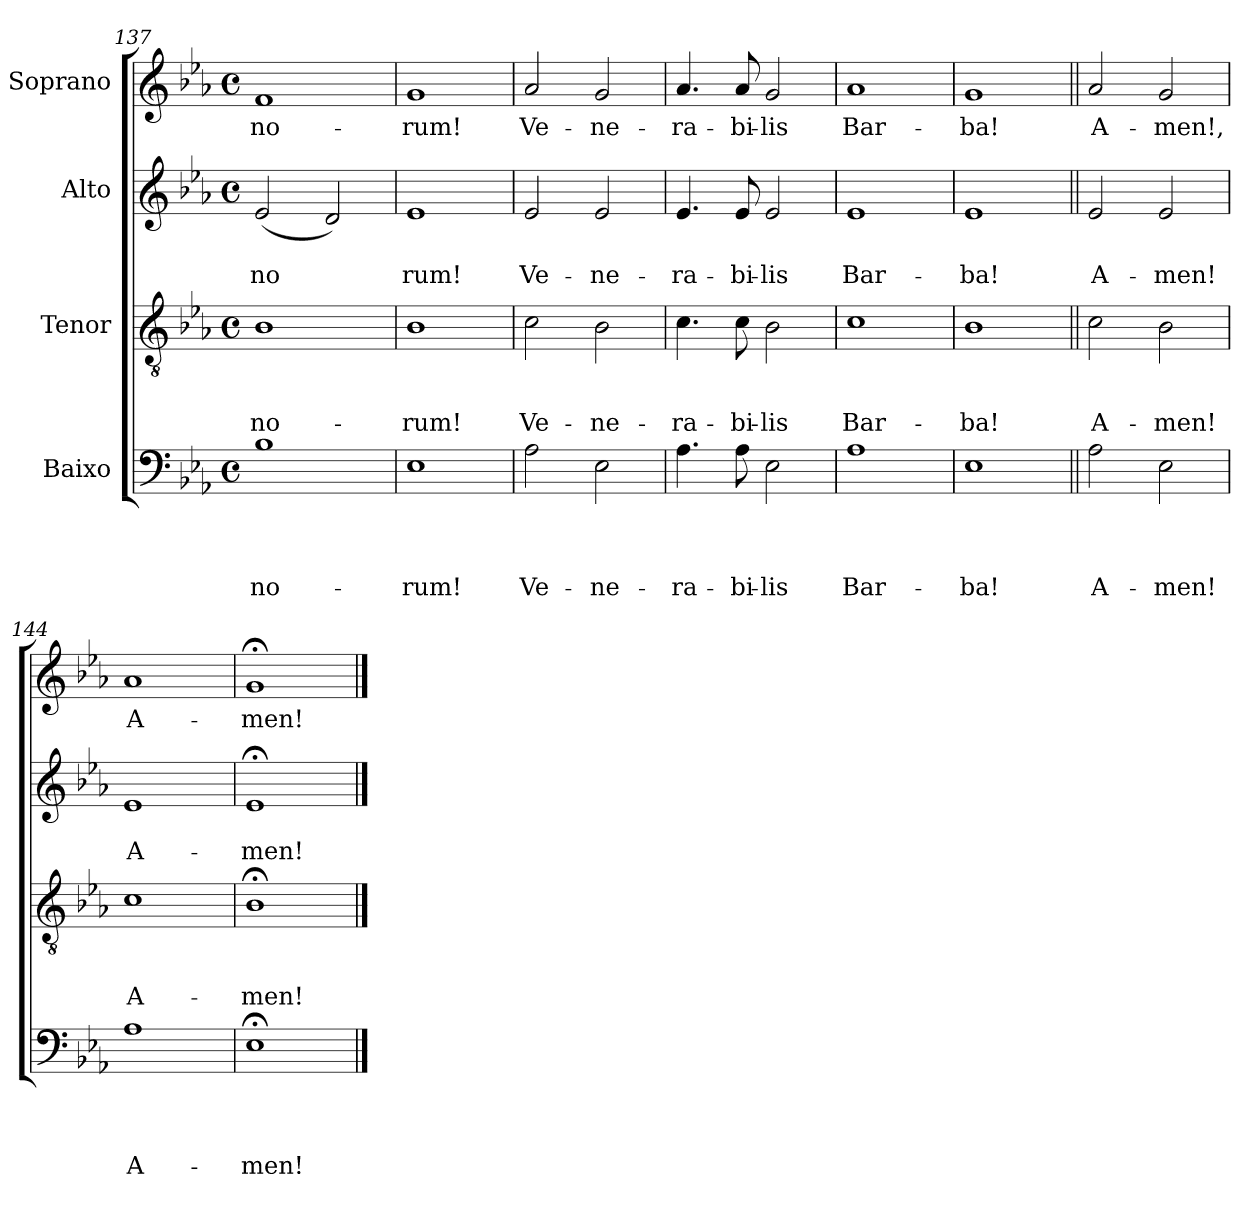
**kern	**text	**text	**text	**text	**kern	**text	**text	**text	**kern	**text	**text	**kern	**text
*part4	*part4	*part4	*part4	*part4	*part3	*part3	*part3	*part3	*part2	*part2	*part2	*part1	*part1
*staff4	*staff4	*staff4	*staff4	*staff4	*staff3	*staff3	*staff3	*staff3	*staff2	*staff2	*staff2	*staff1	*staff1
*I"Baixo	*	*	*	*	*I"Tenor	*	*	*	*I"Alto	*	*	*I"Soprano	*
*clefF4	*	*	*	*	*clefGv2	*	*	*	*clefG2	*	*	*clefG2	*
*k[b-e-a-]	*	*	*	*	*k[b-e-a-]	*	*	*	*k[b-e-a-]	*	*	*k[b-e-a-]	*
*E-:	*	*	*	*	*E-:	*	*	*	*E-:	*	*	*E-:	*
*M4/4	*	*	*	*	*M4/4	*	*	*	*M4/4	*	*	*M4/4	*
*met(c)	*	*	*	*	*met(c)	*	*	*	*met(c)	*	*	*met(c)	*
=137	=137	=137	=137	=137	=137	=137	=137	=137	=137	=137	=137	=137	=137
!	!	!	!	!LO:LY:b	!	!	!	!LO:LY:b	!	!	!LO:LY:b	!	!LO:LY:b
1B-	.	.	.	-no-	1B-	.	.	-no-	(<2e-/	.	-no	1f	-no-
.	.	.	.	.	.	.	.	.	2d/)	.	.	.	.
=138	=138	=138	=138	=138	=138	=138	=138	=138	=138	=138	=138	=138	=138
!	!	!	!	!LO:LY:b	!	!	!	!LO:LY:b	!	!	!LO:LY:b	!	!LO:LY:b
1E-	.	.	.	-rum!	1B-	.	.	-rum!	1e-	.	rum!	1g	-rum!
=139	=139	=139	=139	=139	=139	=139	=139	=139	=139	=139	=139	=139	=139
!	!	!	!	!LO:LY:b	!	!	!	!LO:LY:b	!	!	!LO:LY:b	!	!LO:LY:b
2A-\	.	.	.	Ve-	2c\	.	.	Ve-	2e-/	.	Ve-	2a-/	Ve-
!	!	!	!	!LO:LY:b	!	!	!	!LO:LY:b	!	!	!LO:LY:b	!	!LO:LY:b
2E-\	.	.	.	-ne-	2B-\	.	.	-ne-	2e-/	.	-ne-	2g/	-ne-
=140	=140	=140	=140	=140	=140	=140	=140	=140	=140	=140	=140	=140	=140
!	!	!	!	!LO:LY:b	!	!	!	!LO:LY:b	!	!	!LO:LY:b	!	!LO:LY:b
4.A-\	.	.	.	-ra-	4.c\	.	.	-ra-	4.e-/	.	-ra-	4.a-/	-ra-
!	!	!	!	!LO:LY:b	!	!	!	!LO:LY:b	!	!	!LO:LY:b	!	!LO:LY:b
8A-\	.	.	.	-bi-	8c\	.	.	-bi-	8e-/	.	-bi-	8a-/	-bi-
!	!	!	!	!LO:LY:b	!	!	!	!LO:LY:b	!	!	!LO:LY:b	!	!LO:LY:b
2E-\	.	.	.	-lis	2B-\	.	.	-lis	2e-/	.	-lis	2g/	-lis
=141	=141	=141	=141	=141	=141	=141	=141	=141	=141	=141	=141	=141	=141
!	!	!	!	!LO:LY:b	!	!	!	!LO:LY:b	!	!	!LO:LY:b	!	!LO:LY:b
1A-	.	.	.	Bar-	1c	.	.	Bar-	1e-	.	Bar-	1a-	Bar-
=142	=142	=142	=142	=142	=142	=142	=142	=142	=142	=142	=142	=142	=142
!	!	!	!	!LO:LY:b	!	!	!	!LO:LY:b	!	!	!LO:LY:b	!	!LO:LY:b
1E-	.	.	.	-ba!	1B-	.	.	-ba!	1e-	.	-ba!	1g	-ba!
=143||	=143||	=143||	=143||	=143||	=143||	=143||	=143||	=143||	=143||	=143||	=143||	=143||	=143||
*	*	*	*	*	*	*	*	*	*	*	*	*MM120	*
!	!	!	!	!LO:LY:b	!	!	!	!LO:LY:b	!	!	!LO:LY:b	!	!LO:LY:b
2A-\	.	.	.	A-	2c\	.	.	A-	2e-/	.	A-	2a-/	A-
!	!	!	!	!LO:LY:b	!	!	!	!LO:LY:b	!	!	!LO:LY:b	!	!LO:LY:b
2E-\	.	.	.	-men!	2B-\	.	.	-men!	2e-/	.	-men!	2g/	-men!,
=144	=144	=144	=144	=144	=144	=144	=144	=144	=144	=144	=144	=144	=144
*	*	*	*	*	*	*	*	*	*	*	*	*MM80	*
!	!	!	!	!LO:LY:b	!	!	!	!LO:LY:b	!	!	!LO:LY:b	!	!LO:LY:b
1A-	.	.	.	A-	1c	.	.	A-	1e-	.	A-	1a-	A-
!!LO:LB:g=z
=145	=145	=145	=145	=145	=145	=145	=145	=145	=145	=145	=145	=145	=145
!	!	!	!	!LO:LY:b	!	!	!	!LO:LY:b	!	!	!LO:LY:b	!	!LO:LY:b
1E-;<	.	.	.	-men!	1B-;<	.	.	-men!	1e-;	.	-men!	1g;	-men!
==	==	==	==	==	==	==	==	==	==	==	==	==	==
*-	*-	*-	*-	*-	*-	*-	*-	*-	*-	*-	*-	*-	*-
